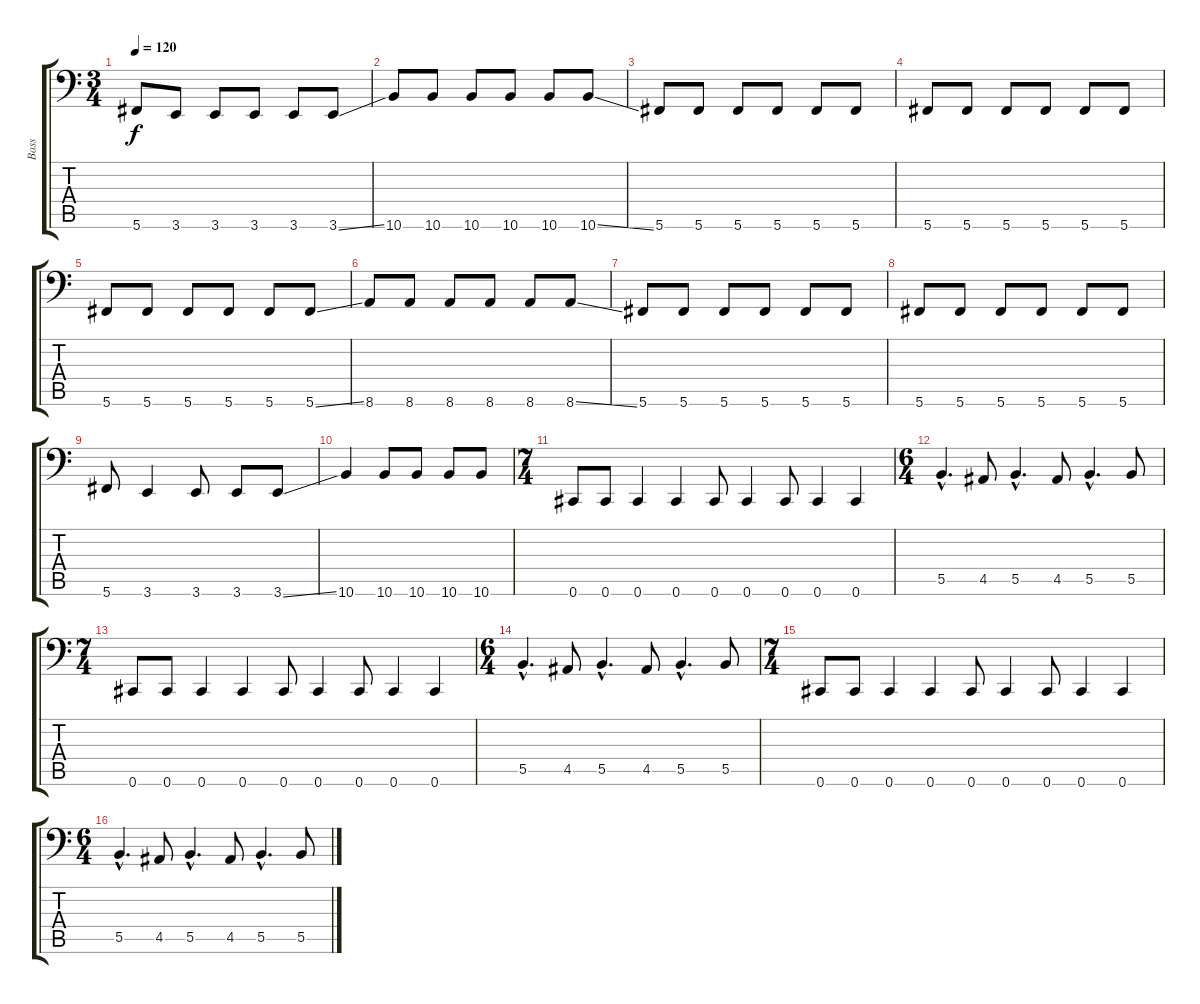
\track ("Bass" "Bass") {instrument electricbasspick}
\staff {score tabs}
\tuning (Db3 Ab2 E2 B1 Gb1 Db1) {hide}
\ts (3 4)
\tempo 120
\clef f4
\ks c
5.6.8{dy f} 3.6.8 3.6.8 3.6.8 3.6.8 3.6{ss}.8 |
10.6.8 10.6.8 10.6.8 10.6.8 10.6.8 10.6{ss}.8 |
5.6.8 5.6.8 5.6.8 5.6.8 5.6.8 5.6.8 |
5.6.8 5.6.8 5.6.8 5.6.8 5.6.8 5.6.8 |
5.6.8 5.6.8 5.6.8 5.6.8 5.6.8 5.6{ss}.8 |
8.6.8 8.6.8 8.6.8 8.6.8 8.6.8 8.6{ss}.8 |
5.6.8 5.6.8 5.6.8 5.6.8 5.6.8 5.6.8 |
5.6.8 5.6.8 5.6.8 5.6.8 5.6.8 5.6.8 |
5.6.8 3.6.4 3.6.8 3.6.8 3.6{ss}.8 |
10.6.4 10.6.8 10.6.8 10.6.8 10.6.8 |
\ts (7 4)
0.6.8 0.6.8 0.6.4 0.6.4 0.6.8 0.6.4 0.6.8 0.6.4 0.6.4 |
\ts (6 4)
5.5{hac}.4{d} 4.5.8 5.5{hac}.4{d} 4.5.8 5.5{hac}.4{d} 5.5.8 |
\ts (7 4)
0.6.8 0.6.8 0.6.4 0.6.4 0.6.8 0.6.4 0.6.8 0.6.4 0.6.4 |
\ts (6 4)
5.5{hac}.4{d} 4.5.8 5.5{hac}.4{d} 4.5.8 5.5{hac}.4{d} 5.5.8 |
\ts (7 4)
0.6.8 0.6.8 0.6.4 0.6.4 0.6.8 0.6.4 0.6.8 0.6.4 0.6.4 |
\ts (6 4)
5.5{hac}.4{d} 4.5.8 5.5{hac}.4{d} 4.5.8 5.5{hac}.4{d} 5.5.8
